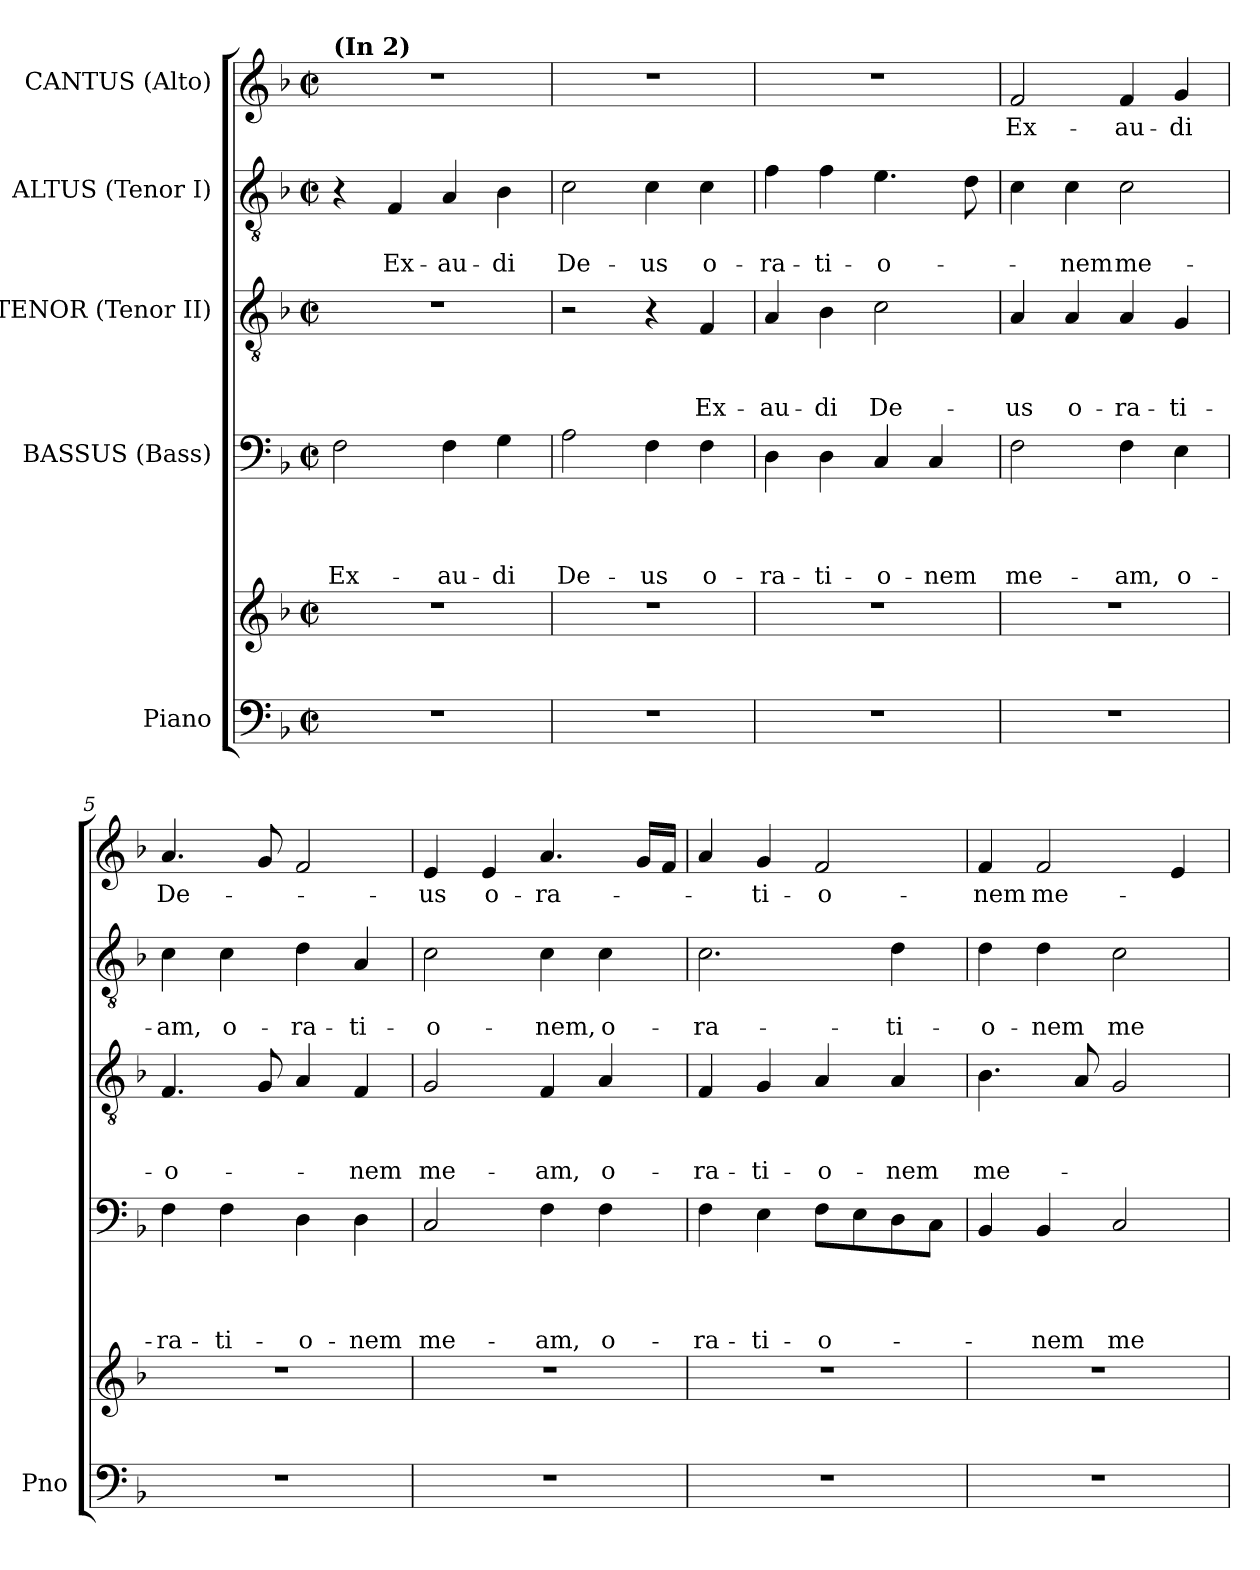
**kern	**kern	**kern	**text	**text	**text	**text	**kern	**text	**text	**text	**kern	**text	**text	**kern	**text
*part5	*part5	*part4	*part4	*part4	*part4	*part4	*part3	*part3	*part3	*part3	*part2	*part2	*part2	*part1	*part1
*staff6	*staff5	*staff4	*staff4	*staff4	*staff4	*staff4	*staff3	*staff3	*staff3	*staff3	*staff2	*staff2	*staff2	*staff1	*staff1
*I"Piano	*	*I"BASSUS (Bass)	*	*	*	*	*I"TENOR (Tenor II)	*	*	*	*I"ALTUS (Tenor I)	*	*	*I"CANTUS (Alto)	*
*I'Pno	*	*	*	*	*	*	*	*	*	*	*	*	*	*	*
*clefF4	*clefG2	*clefF4	*	*	*	*	*clefGv2	*	*	*	*clefGv2	*	*	*clefG2	*
*k[b-]	*k[b-]	*k[b-]	*	*	*	*	*k[b-]	*	*	*	*k[b-]	*	*	*k[b-]	*
*F:	*F:	*F:	*	*	*	*	*F:	*	*	*	*F:	*	*	*F:	*
*M2/2	*M2/2	*M2/2	*	*	*	*	*M2/2	*	*	*	*M2/2	*	*	*M2/2	*
*met(c|)	*met(c|)	*met(c|)	*	*	*	*	*met(c|)	*	*	*	*met(c|)	*	*	*met(c|)	*
=1	=1	=1	=1	=1	=1	=1	=1	=1	=1	=1	=1	=1	=1	=1	=1
!	!	!	!	!	!	!	!	!	!	!	!	!	!	!LO:TX:a:B:t=(In 2)	!
1r	1r	2F\	.	.	.	Ex-	1r	.	.	.	4r	.	.	1r	.
.	.	.	.	.	.	.	.	.	.	.	4F/	.	Ex-	.	.
.	.	4F\	.	.	.	-au-	.	.	.	.	4A/	.	-au-	.	.
.	.	4G\	.	.	.	-di	.	.	.	.	4B-\	.	-di	.	.
=2	=2	=2	=2	=2	=2	=2	=2	=2	=2	=2	=2	=2	=2	=2	=2
1r	1r	2A\	.	.	.	De-	2r	.	.	.	2c\	.	De-	1r	.
.	.	4F\	.	.	.	-us	4r	.	.	.	4c\	.	-us	.	.
.	.	4F\	.	.	.	o-	4F/	.	.	Ex-	4c\	.	o-	.	.
=3	=3	=3	=3	=3	=3	=3	=3	=3	=3	=3	=3	=3	=3	=3	=3
1r	1r	4D\	.	.	.	-ra-	4A/	.	.	-au-	4f\	.	-ra-	1r	.
.	.	4D\	.	.	.	-ti-	4B-\	.	.	-di	4f\	.	-ti-	.	.
.	.	4C/	.	.	.	-o-	2c\	.	.	De-	4.e\	.	-o-	.	.
.	.	4C/	.	.	.	-nem	.	.	.	.	.	.	.	.	.
.	.	.	.	.	.	.	.	.	.	.	8d\	.	.	.	.
=4	=4	=4	=4	=4	=4	=4	=4	=4	=4	=4	=4	=4	=4	=4	=4
1r	1r	2F\	.	.	.	me-	4A/	.	.	-us	4c\	.	.	2f/	Ex-
.	.	.	.	.	.	.	4A/	.	.	o-	4c\	.	-nem	.	.
.	.	4F\	.	.	.	-am,	4A/	.	.	-ra-	2c\	.	me-	4f/	-au-
.	.	4E\	.	.	.	o-	4G/	.	.	-ti-	.	.	.	4g/	-di
=5	=5	=5	=5	=5	=5	=5	=5	=5	=5	=5	=5	=5	=5	=5	=5
1r	1r	4F\	.	.	.	-ra-	4.F/	.	.	-o-	4c\	.	-am,	4.a/	De-
.	.	4F\	.	.	.	-ti-	.	.	.	.	4c\	.	o-	.	.
.	.	.	.	.	.	.	8G/	.	.	.	.	.	.	8g/	.
.	.	4D\	.	.	.	-o-	4A/	.	.	.	4d\	.	-ra-	2f/	.
.	.	4D\	.	.	.	-nem	4F/	.	.	-nem	4A/	.	-ti-	.	.
!!LO:LB:g=z
=6	=6	=6	=6	=6	=6	=6	=6	=6	=6	=6	=6	=6	=6	=6	=6
1r	1r	2C/	.	.	.	me-	2G/	.	.	me-	2c\	.	-o-	4e/	-us
.	.	.	.	.	.	.	.	.	.	.	.	.	.	4e/	o-
.	.	4F\	.	.	.	-am,	4F/	.	.	-am,	4c\	.	-nem,	4.a/	-ra-
.	.	4F\	.	.	.	o-	4A/	.	.	o-	4c\	.	o-	.	.
.	.	.	.	.	.	.	.	.	.	.	.	.	.	16g/LL	.
.	.	.	.	.	.	.	.	.	.	.	.	.	.	16f/JJ	.
=7	=7	=7	=7	=7	=7	=7	=7	=7	=7	=7	=7	=7	=7	=7	=7
1r	1r	4F\	.	.	.	-ra-	4F/	.	.	-ra-	2.c\	.	-ra-	4a/	.
.	.	4E\	.	.	.	-ti-	4G/	.	.	-ti-	.	.	.	4g/	-ti-
.	.	8F\L	.	.	.	-o-	4A/	.	.	-o-	.	.	.	2f/	-o-
.	.	8E\	.	.	.	.	.	.	.	.	.	.	.	.	.
.	.	8D\	.	.	.	.	4A/	.	.	-nem	4d\	.	-ti-	.	.
.	.	8C\J	.	.	.	.	.	.	.	.	.	.	.	.	.
=8	=8	=8	=8	=8	=8	=8	=8	=8	=8	=8	=8	=8	=8	=8	=8
1r	1r	4BB-/	.	.	.	.	4.B-\	.	.	me-	4d\	.	-o-	4f/	-nem
.	.	4BB-/	.	.	.	-nem	.	.	.	.	4d\	.	-nem	2f/	me-
.	.	.	.	.	.	.	8A/	.	.	.	.	.	.	.	.
.	.	2C/	.	.	.	me-	2G/	.	.	.	2c\	.	me-	.	.
.	.	.	.	.	.	.	.	.	.	.	.	.	.	4e/	.
=	=	=	=	=	=	=	=	=	=	=	=	=	=	=	=
*-	*-	*-	*-	*-	*-	*-	*-	*-	*-	*-	*-	*-	*-	*-	*-
